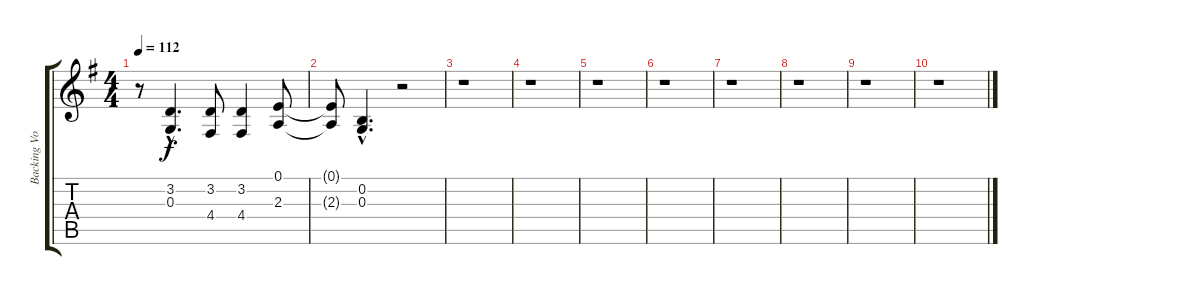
\track ("Backing Vocals" "Backing Vo") {instrument trombone}
\staff {score tabs}
\tuning (E4 B3 G3 D3 A2 E2) {hide}
\ts (4 4)
\tempo 112
\clef g2
\ks g
r.8{dy f} (3.2{hac} 0.3{hac}).4{d} (3.2 4.4).8 (3.2 4.4).4 (0.1 2.3).8 |
(0.1{t} 2.3{t}).8 (0.2{hac} 0.3{hac}).4{d} r.2 |
r.1 |
r.1 |
r.1 |
r.1 |
r.1 |
r.1 |
r.1 |
r.1
